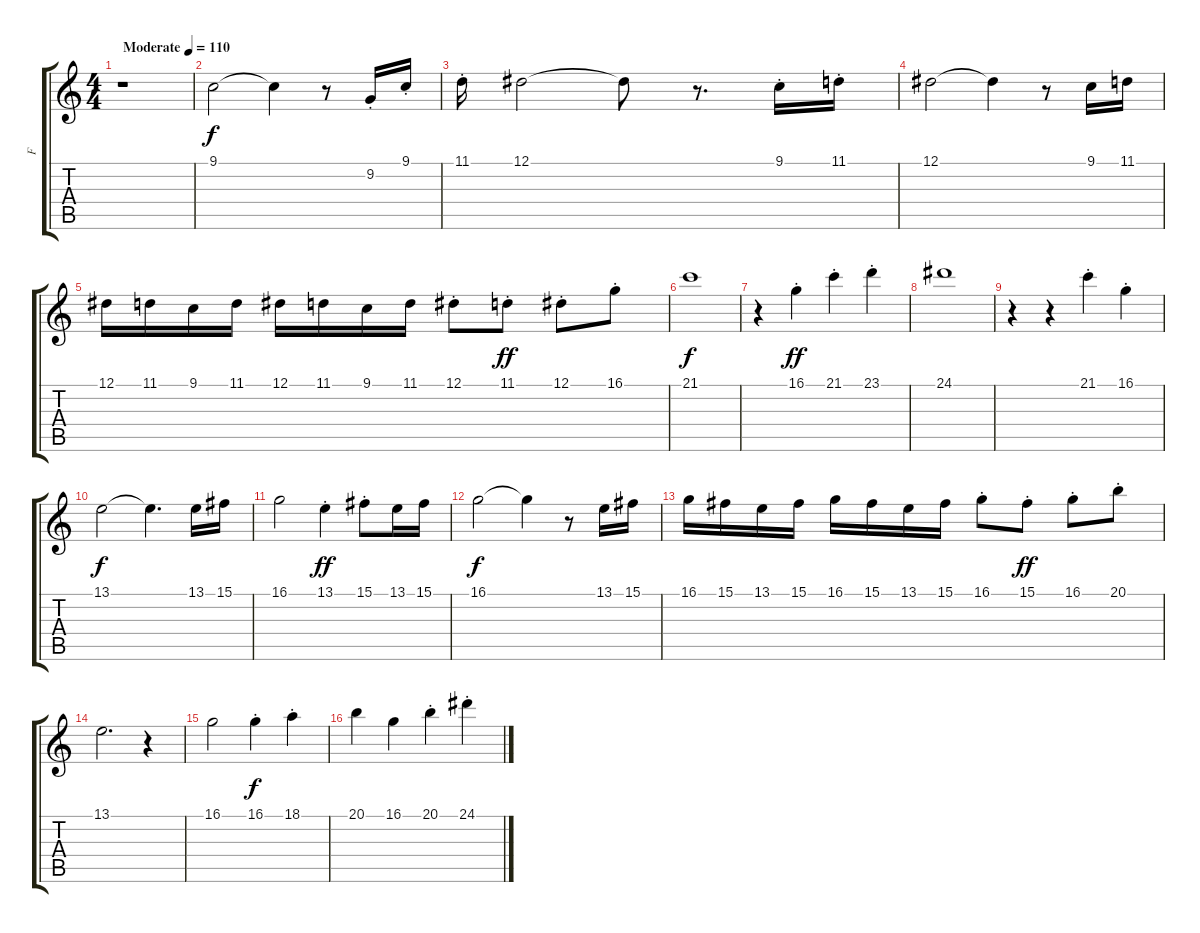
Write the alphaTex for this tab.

\track ("F" "F") {instrument violin}
\staff {score tabs}
\tuning (Eb4 Bb3 Gb3 Db3 Ab2 Db2) {hide}
\ts (4 4)
\tempo (110 "Moderate")
\clef g2
\ks c
r.1{dy f instrument violin} |
9.1.2 9.1{t}.4 r.8 9.2{st}.16 9.1{st}.16 |
11.1{st}.16 12.1.2 12.1{t}.8 r.8{d} 9.1{st}.16 11.1{st}.16 |
12.1.2 12.1{t}.4 r.8 9.1.16 11.1.16 |
12.1.16 11.1.16 9.1.16 11.1.16 12.1.16 11.1.16 9.1.16 11.1.16 12.1{st}.8 11.1{st}.8{dy ff} 12.1{st}.8 16.1{st}.8 |
21.1.1{dy f} |
r.4 16.1{st}.4{dy ff} 21.1{st}.4 23.1{st}.4 |
24.1.1 |
r.4 r.4 21.1{st}.4 16.1{st}.4 |
13.1.2{dy f} 13.1{t}.4{d} 13.1.16 15.1.16 |
16.1.2 13.1{st}.4{dy ff} 15.1{st}.8 13.1.16 15.1.16 |
16.1.2{dy f} 16.1{t}.4 r.8 13.1.16 15.1.16 |
16.1.16 15.1.16 13.1.16 15.1.16 16.1.16 15.1.16 13.1.16 15.1.16 16.1{st}.8 15.1{st}.8{dy ff} 16.1{st}.8 20.1{st}.8 |
13.1.2{d} r.4 |
16.1.2 16.1{st}.4{dy f} 18.1{st}.4 |
20.1.4 16.1.4 20.1{st}.4 24.1{st}.4
